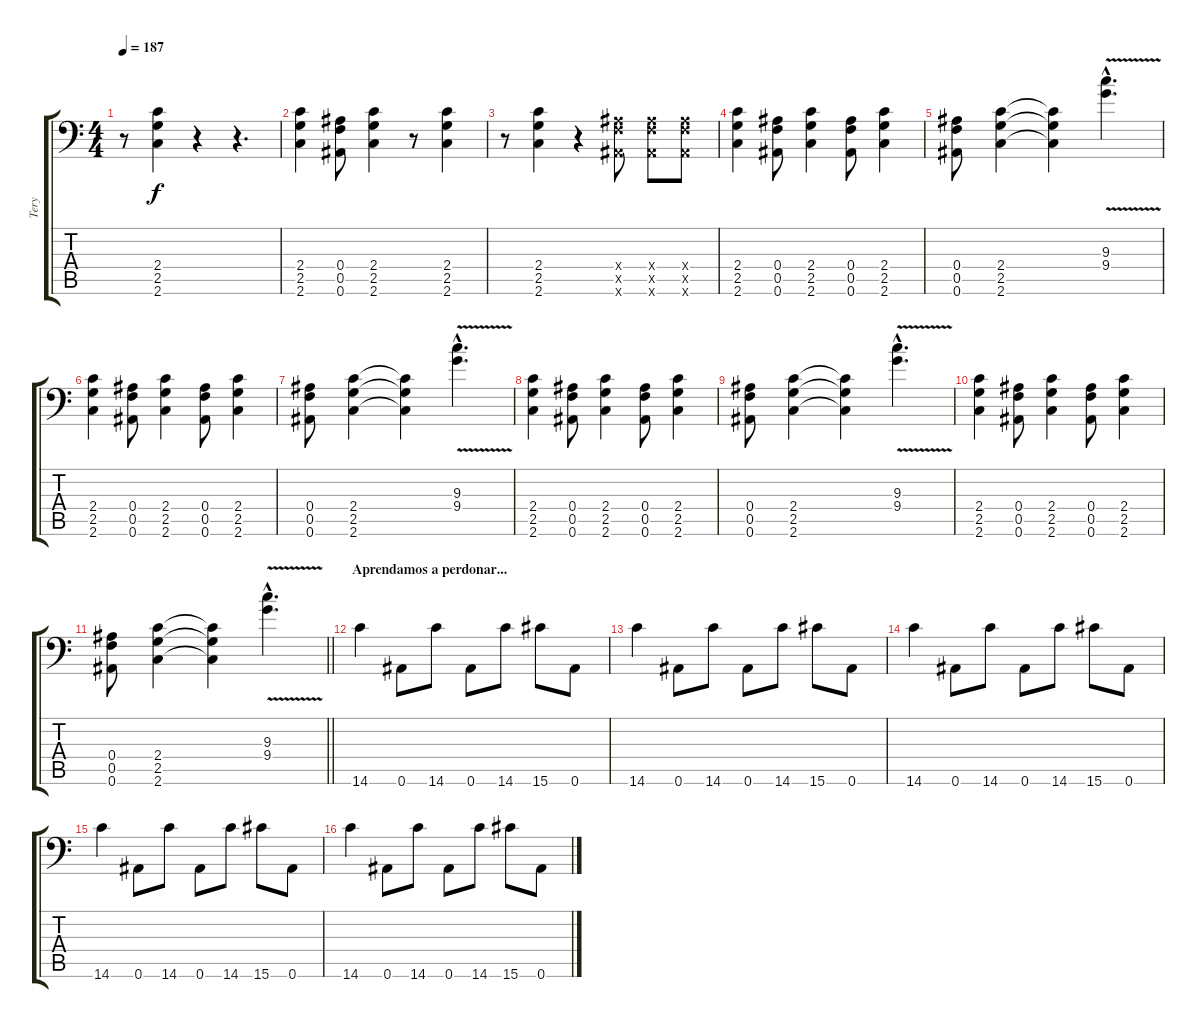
\track ("Tery" "Tery") {instrument distortionguitar}
\staff {score tabs}
\tuning (C4 G3 Eb3 Bb2 F2 Bb1) {hide}
\ts (4 4)
\tempo 187
\clef f4
\ks c
r.8{dy f} (2.4 2.5 2.6).4 r.4 r.4{d} |
(2.4 2.5 2.6).4 (0.4 0.5 0.6).8 (2.4 2.5 2.6).4 r.8 (2.4 2.5 2.6).4 |
r.8 (2.4 2.5 2.6).4 r.4 (0.4{x} 0.5{x} 0.6{x}).8 (0.4{x} 0.5{x} 0.6{x}).8 (0.4{x} 0.5{x} 0.6{x}).8 |
(2.4 2.5 2.6).4 (0.4 0.5 0.6).8 (2.4 2.5 2.6).4 (0.4 0.5 0.6).8 (2.4 2.5 2.6).4 |
(0.4 0.5 0.6).8 (2.4 2.5 2.6).4 (2.4{t} 2.5{t} 2.6{t}).4 (9.3{hac} 9.4{v hac}).4{d} |
(2.4 2.5 2.6).4 (0.4 0.5 0.6).8 (2.4 2.5 2.6).4 (0.4 0.5 0.6).8 (2.4 2.5 2.6).4 |
(0.4 0.5 0.6).8 (2.4 2.5 2.6).4 (2.4{t} 2.5{t} 2.6{t}).4 (9.3{hac} 9.4{v hac}).4{d} |
(2.4 2.5 2.6).4 (0.4 0.5 0.6).8 (2.4 2.5 2.6).4 (0.4 0.5 0.6).8 (2.4 2.5 2.6).4 |
(0.4 0.5 0.6).8 (2.4 2.5 2.6).4 (2.4{t} 2.5{t} 2.6{t}).4 (9.3{hac} 9.4{v hac}).4{d} |
(2.4 2.5 2.6).4 (0.4 0.5 0.6).8 (2.4 2.5 2.6).4 (0.4 0.5 0.6).8 (2.4 2.5 2.6).4 |
\barLineRight lightlight
(0.4 0.5 0.6).8 (2.4 2.5 2.6).4 (2.4{t} 2.5{t} 2.6{t}).4 (9.3{hac} 9.4{v hac}).4{d} |
\section ("" "Aprendamos a perdonar...")
14.6.4 0.6.8 14.6.8 0.6.8 14.6.8 15.6.8 0.6.8 |
14.6.4 0.6.8 14.6.8 0.6.8 14.6.8 15.6.8 0.6.8 |
14.6.4 0.6.8 14.6.8 0.6.8 14.6.8 15.6.8 0.6.8 |
14.6.4 0.6.8 14.6.8 0.6.8 14.6.8 15.6.8 0.6.8 |
14.6.4 0.6.8 14.6.8 0.6.8 14.6.8 15.6.8 0.6.8
